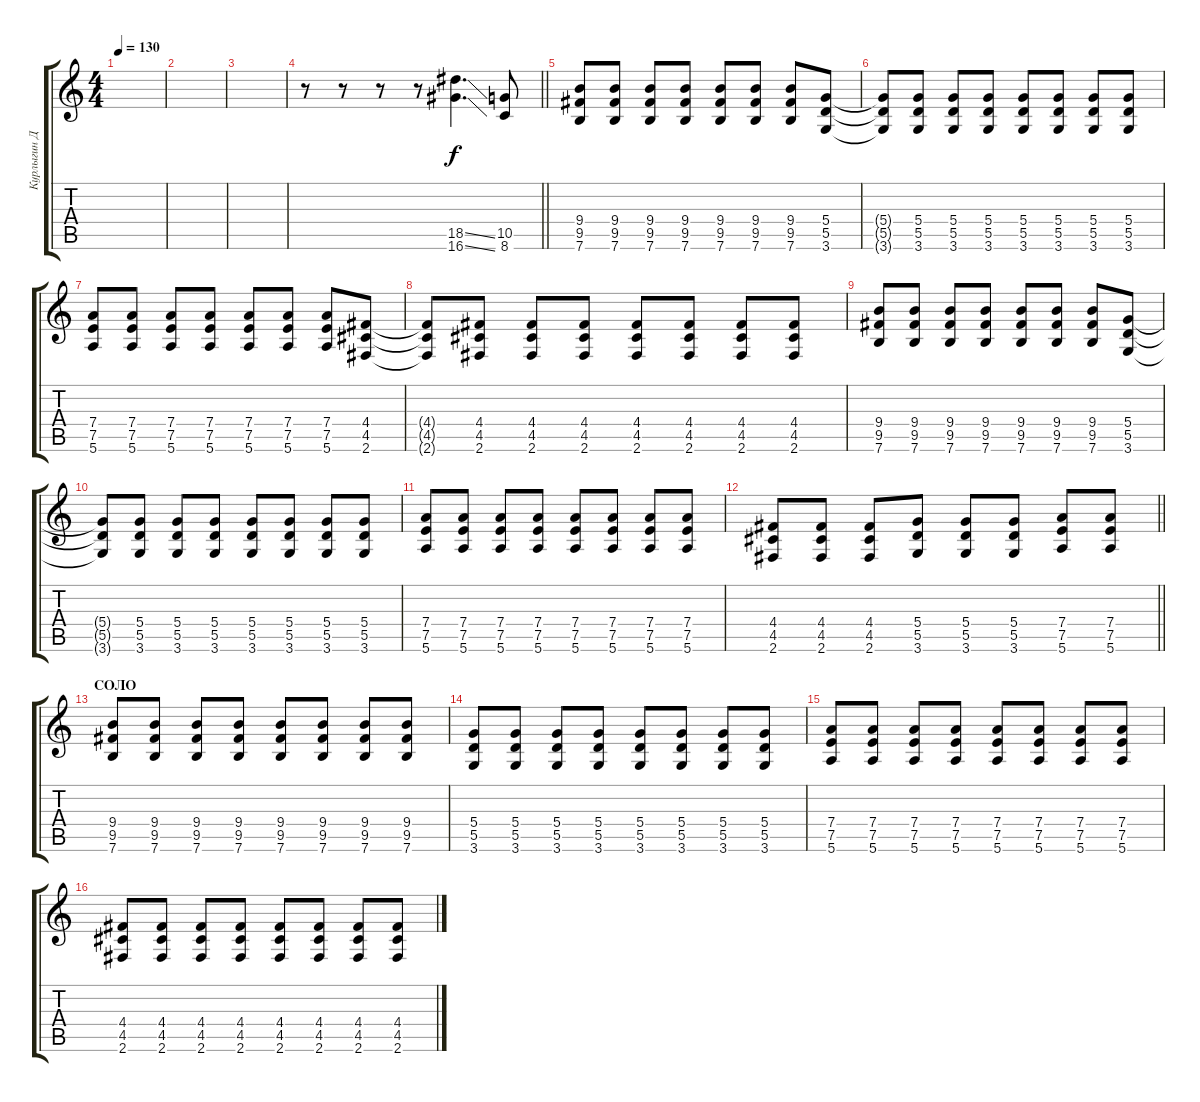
\track ("Курлыгин Дмитрий" "Курлыгин Д") {instrument distortionguitar}
\staff {score tabs}
\tuning (E4 B3 G3 D3 A2 E2) {hide}
\ts (4 4)
\tempo 130
\clef g2
\ks c
|
|
|
\barLineRight lightlight
r.8 r.8 r.8 r.8 (18.5{ss} 16.6{ss}).4{d} (10.5 8.6).8 |
(9.4 9.5 7.6).8 (9.4 9.5 7.6).8 (9.4 9.5 7.6).8 (9.4 9.5 7.6).8 (9.4 9.5 7.6).8 (9.4 9.5 7.6).8 (9.4 9.5 7.6).8 (5.4 5.5 3.6).8 |
(5.4{t} 5.5{t} 3.6{t}).8 (5.4 5.5 3.6).8 (5.4 5.5 3.6).8 (5.4 5.5 3.6).8 (5.4 5.5 3.6).8 (5.4 5.5 3.6).8 (5.4 5.5 3.6).8 (5.4 5.5 3.6).8 |
(7.4 7.5 5.6).8 (7.4 7.5 5.6).8 (7.4 7.5 5.6).8 (7.4 7.5 5.6).8 (7.4 7.5 5.6).8 (7.4 7.5 5.6).8 (7.4 7.5 5.6).8 (4.4 4.5 2.6).8 |
(4.4{t} 4.5{t} 2.6{t}).8 (4.4 4.5 2.6).8 (4.4 4.5 2.6).8 (4.4 4.5 2.6).8 (4.4 4.5 2.6).8 (4.4 4.5 2.6).8 (4.4 4.5 2.6).8 (4.4 4.5 2.6).8 |
(9.4 9.5 7.6).8 (9.4 9.5 7.6).8 (9.4 9.5 7.6).8 (9.4 9.5 7.6).8 (9.4 9.5 7.6).8 (9.4 9.5 7.6).8 (9.4 9.5 7.6).8 (5.4 5.5 3.6).8 |
(5.4{t} 5.5{t} 3.6{t}).8 (5.4 5.5 3.6).8 (5.4 5.5 3.6).8 (5.4 5.5 3.6).8 (5.4 5.5 3.6).8 (5.4 5.5 3.6).8 (5.4 5.5 3.6).8 (5.4 5.5 3.6).8 |
(7.4 7.5 5.6).8 (7.4 7.5 5.6).8 (7.4 7.5 5.6).8 (7.4 7.5 5.6).8 (7.4 7.5 5.6).8 (7.4 7.5 5.6).8 (7.4 7.5 5.6).8 (7.4 7.5 5.6).8 |
\barLineRight lightlight
(4.4 4.5 2.6).8 (4.4 4.5 2.6).8 (4.4 4.5 2.6).8 (5.4 5.5 3.6).8 (5.4 5.5 3.6).8 (5.4 5.5 3.6).8 (7.4 7.5 5.6).8 (7.4 7.5 5.6).8 |
\section ("" "СОЛО")
(9.4 9.5 7.6).8 (9.4 9.5 7.6).8 (9.4 9.5 7.6).8 (9.4 9.5 7.6).8 (9.4 9.5 7.6).8 (9.4 9.5 7.6).8 (9.4 9.5 7.6).8 (9.4 9.5 7.6).8 |
(5.4 5.5 3.6).8 (5.4 5.5 3.6).8 (5.4 5.5 3.6).8 (5.4 5.5 3.6).8 (5.4 5.5 3.6).8 (5.4 5.5 3.6).8 (5.4 5.5 3.6).8 (5.4 5.5 3.6).8 |
(7.4 7.5 5.6).8 (7.4 7.5 5.6).8 (7.4 7.5 5.6).8 (7.4 7.5 5.6).8 (7.4 7.5 5.6).8 (7.4 7.5 5.6).8 (7.4 7.5 5.6).8 (7.4 7.5 5.6).8 |
(4.4 4.5 2.6).8 (4.4 4.5 2.6).8 (4.4 4.5 2.6).8 (4.4 4.5 2.6).8 (4.4 4.5 2.6).8 (4.4 4.5 2.6).8 (4.4 4.5 2.6).8 (4.4 4.5 2.6).8
